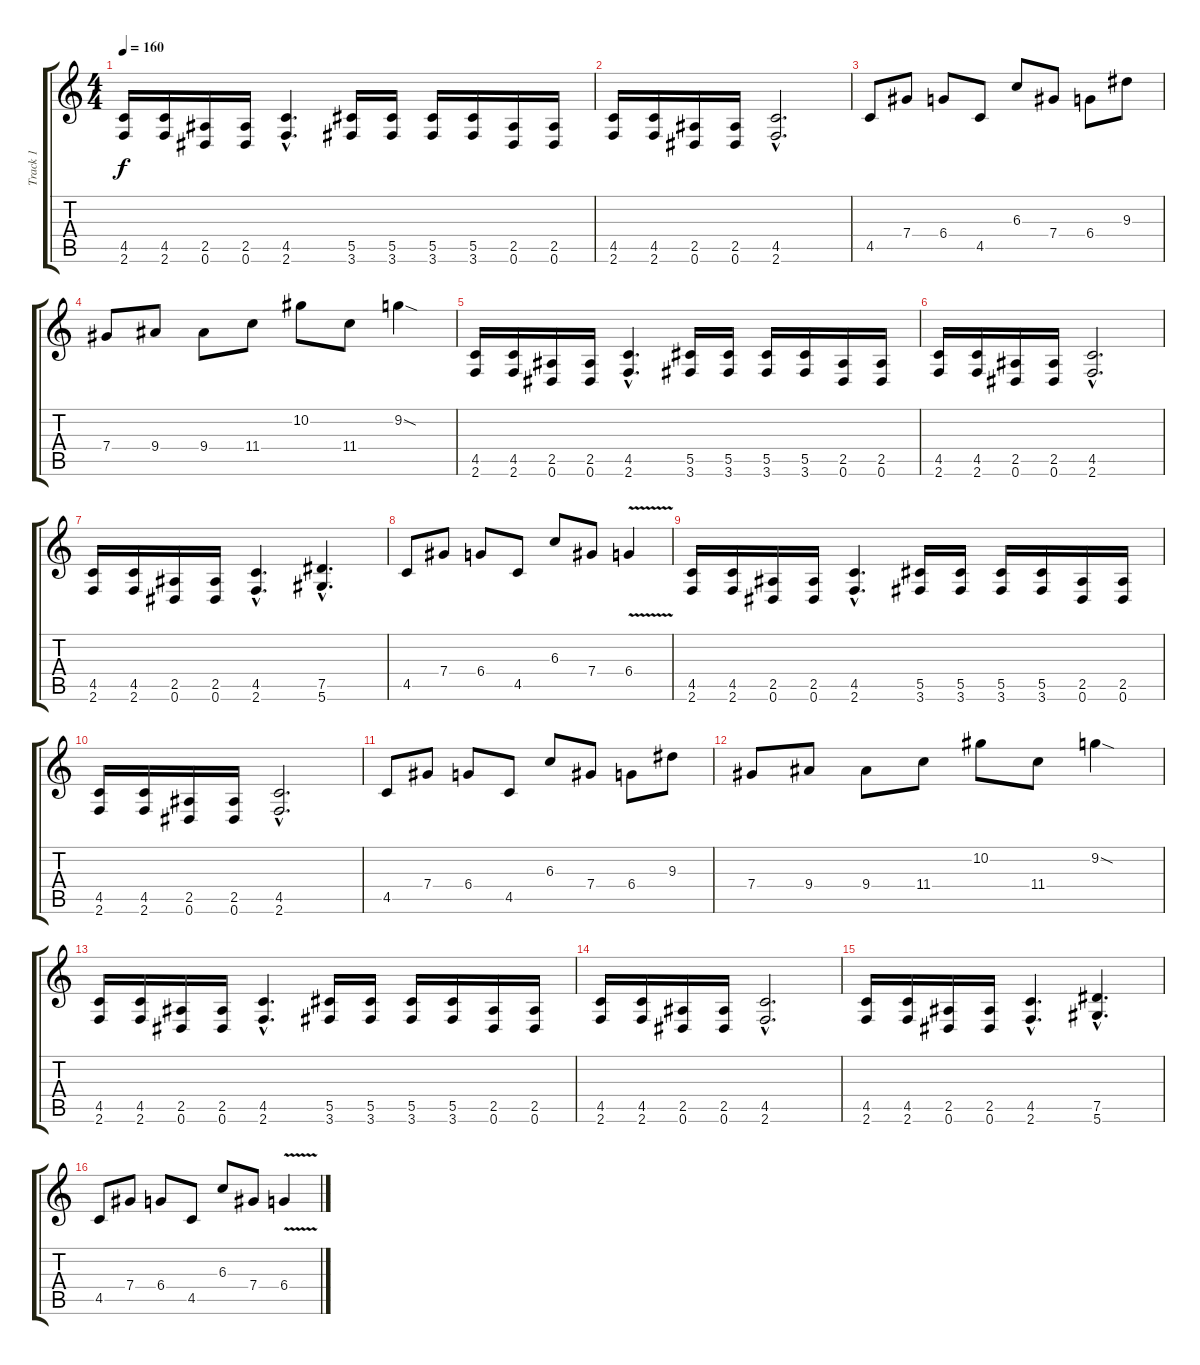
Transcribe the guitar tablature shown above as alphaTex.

\track ("Track 1" "Track 1") {instrument distortionguitar}
\staff {score tabs}
\tuning (Eb4 Bb3 Gb3 Db3 Ab2 Eb2) {hide}
\ts (4 4)
\tempo 160
\clef g2
\ks c
(4.5 2.6).16{dy f} (4.5 2.6).16 (2.5 0.6).16 (2.5 0.6).16 (4.5{hac} 2.6{hac}).4{d} (5.5 3.6).16 (5.5 3.6).16 (5.5 3.6).16 (5.5 3.6).16 (2.5 0.6).16 (2.5 0.6).16 |
(4.5 2.6).16 (4.5 2.6).16 (2.5 0.6).16 (2.5 0.6).16 (4.5{hac} 2.6{hac}).2{d} |
4.5.8 7.4.8 6.4.8 4.5.8 6.3.8 7.4.8 6.4.8 9.3.8 |
7.4.8 9.4.8 9.4.8 11.4.8 10.2.8 11.4.8 9.2{sod}.4 |
(4.5 2.6).16 (4.5 2.6).16 (2.5 0.6).16 (2.5 0.6).16 (4.5{hac} 2.6{hac}).4{d} (5.5 3.6).16 (5.5 3.6).16 (5.5 3.6).16 (5.5 3.6).16 (2.5 0.6).16 (2.5 0.6).16 |
(4.5 2.6).16 (4.5 2.6).16 (2.5 0.6).16 (2.5 0.6).16 (4.5{hac} 2.6{hac}).2{d} |
(4.5 2.6).16 (4.5 2.6).16 (2.5 0.6).16 (2.5 0.6).16 (4.5{hac} 2.6{hac}).4{d} (7.5{hac} 5.6{hac}).4{d} |
4.5.8 7.4.8 6.4.8 4.5.8 6.3.8 7.4.8 6.4{v}.4 |
(4.5 2.6).16 (4.5 2.6).16 (2.5 0.6).16 (2.5 0.6).16 (4.5{hac} 2.6{hac}).4{d} (5.5 3.6).16 (5.5 3.6).16 (5.5 3.6).16 (5.5 3.6).16 (2.5 0.6).16 (2.5 0.6).16 |
(4.5 2.6).16 (4.5 2.6).16 (2.5 0.6).16 (2.5 0.6).16 (4.5{hac} 2.6{hac}).2{d} |
4.5.8 7.4.8 6.4.8 4.5.8 6.3.8 7.4.8 6.4.8 9.3.8 |
7.4.8 9.4.8 9.4.8 11.4.8 10.2.8 11.4.8 9.2{sod}.4 |
(4.5 2.6).16 (4.5 2.6).16 (2.5 0.6).16 (2.5 0.6).16 (4.5{hac} 2.6{hac}).4{d} (5.5 3.6).16 (5.5 3.6).16 (5.5 3.6).16 (5.5 3.6).16 (2.5 0.6).16 (2.5 0.6).16 |
(4.5 2.6).16 (4.5 2.6).16 (2.5 0.6).16 (2.5 0.6).16 (4.5{hac} 2.6{hac}).2{d} |
(4.5 2.6).16 (4.5 2.6).16 (2.5 0.6).16 (2.5 0.6).16 (4.5{hac} 2.6{hac}).4{d} (7.5{hac} 5.6{hac}).4{d} |
4.5.8 7.4.8 6.4.8 4.5.8 6.3.8 7.4.8 6.4{v}.4
